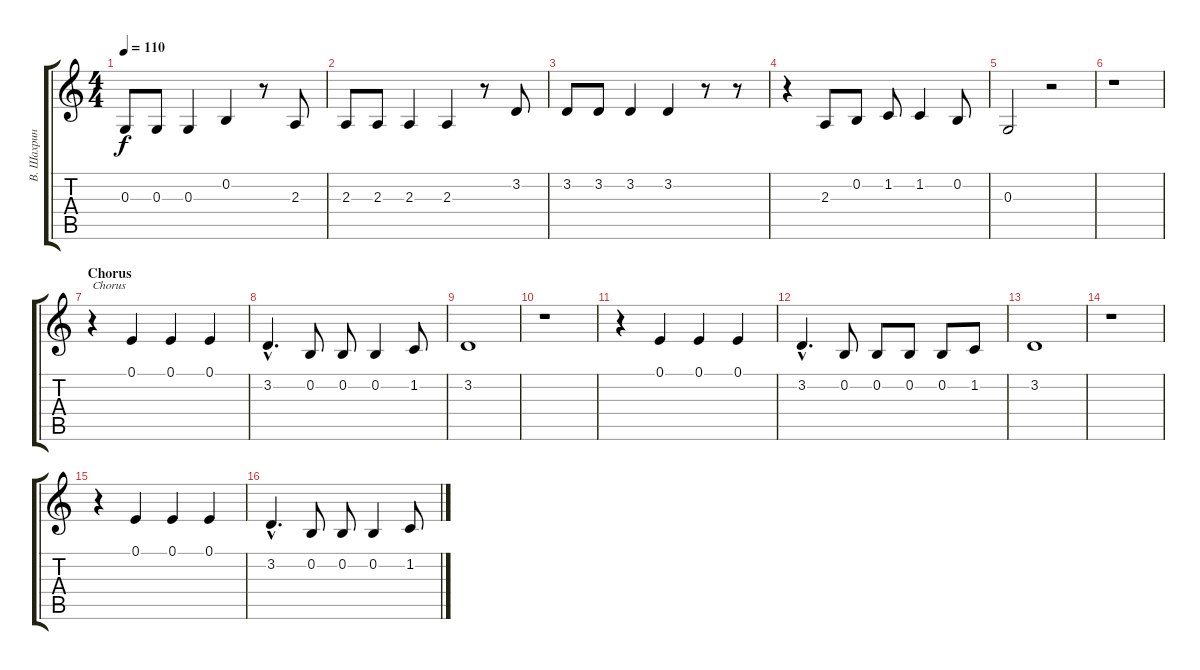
\track ("В. Шахрин (вокал)" "В. Шахрин ") {instrument voiceoohs}
\staff {score tabs}
\tuning (E4 B3 G3 D3 A2 E2) {hide}
\ts (4 4)
\tempo 110
\clef g2
\ks c
0.3.8{dy f} 0.3.8 0.3.4 0.2.4 r.8 2.3.8 |
2.3.8 2.3.8 2.3.4 2.3.4 r.8 3.2.8 |
3.2.8 3.2.8 3.2.4 3.2.4 r.8 r.8 |
r.4 2.3.8 0.2.8 1.2.8 1.2.4 0.2.8 |
0.3.2 r.2 |
r.1 |
\section ("" "Chorus")
r.4{txt "Chorus"} 0.1.4 0.1.4 0.1.4 |
3.2{hac}.4{d} 0.2.8 0.2.8 0.2.4 1.2.8 |
3.2.1 |
r.1 |
r.4 0.1.4 0.1.4 0.1.4 |
3.2{hac}.4{d} 0.2.8 0.2.8 0.2.8 0.2.8 1.2.8 |
3.2.1 |
r.1 |
r.4 0.1.4 0.1.4 0.1.4 |
3.2{hac}.4{d} 0.2.8 0.2.8 0.2.4 1.2.8
